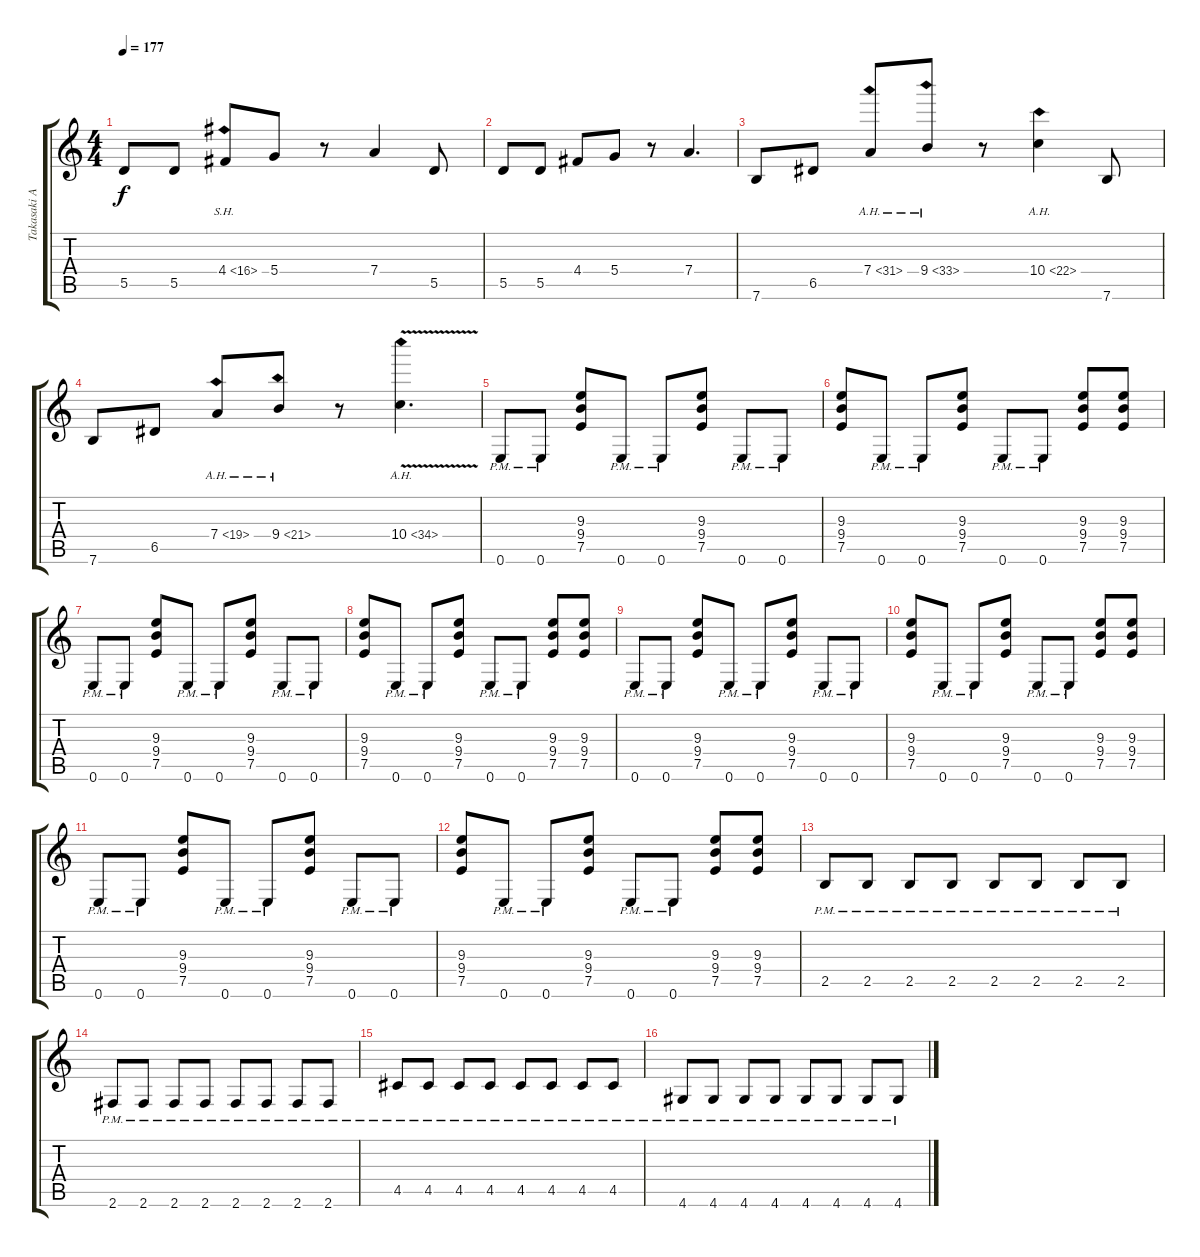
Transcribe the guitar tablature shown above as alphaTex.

\track ("Takasaki Akira II [Rythm]" "Takasaki A") {instrument distortionguitar}
\staff {score tabs}
\tuning (E4 B3 G3 D3 A2 E2) {hide}
\ts (4 4)
\tempo 177
\clef g2
\ks c
5.5.8{dy f} 5.5.8 4.4{sh 12}.8 5.4.8 r.8 7.4.4 5.5.8 |
5.5.8 5.5.8 4.4.8 5.4.8 r.8 7.4.4{d} |
7.6.8 6.5.8 7.4{ah 24}.8 9.4{ah 24}.8 r.8 10.4{ah 12}.4 7.6.8 |
7.6.8 6.5.8 7.4{ah 12}.8 9.4{ah 12}.8 r.8 10.4{ah 24 v}.4{d} |
0.6{pm}.8 0.6{pm}.8 (9.3 9.4 7.5).8 0.6{pm}.8 0.6{pm}.8 (9.3 9.4 7.5).8 0.6{pm}.8 0.6{pm}.8 |
(9.3 9.4 7.5).8 0.6{pm}.8 0.6{pm}.8 (9.3 9.4 7.5).8 0.6{pm}.8 0.6{pm}.8 (9.3 9.4 7.5).8 (9.3 9.4 7.5).8 |
0.6{pm}.8 0.6{pm}.8 (9.3 9.4 7.5).8 0.6{pm}.8 0.6{pm}.8 (9.3 9.4 7.5).8 0.6{pm}.8 0.6{pm}.8 |
(9.3 9.4 7.5).8 0.6{pm}.8 0.6{pm}.8 (9.3 9.4 7.5).8 0.6{pm}.8 0.6{pm}.8 (9.3 9.4 7.5).8 (9.3 9.4 7.5).8 |
0.6{pm}.8 0.6{pm}.8 (9.3 9.4 7.5).8 0.6{pm}.8 0.6{pm}.8 (9.3 9.4 7.5).8 0.6{pm}.8 0.6{pm}.8 |
(9.3 9.4 7.5).8 0.6{pm}.8 0.6{pm}.8 (9.3 9.4 7.5).8 0.6{pm}.8 0.6{pm}.8 (9.3 9.4 7.5).8 (9.3 9.4 7.5).8 |
0.6{pm}.8 0.6{pm}.8 (9.3 9.4 7.5).8 0.6{pm}.8 0.6{pm}.8 (9.3 9.4 7.5).8 0.6{pm}.8 0.6{pm}.8 |
(9.3 9.4 7.5).8 0.6{pm}.8 0.6{pm}.8 (9.3 9.4 7.5).8 0.6{pm}.8 0.6{pm}.8 (9.3 9.4 7.5).8 (9.3 9.4 7.5).8 |
2.5{pm}.8 2.5{pm}.8 2.5{pm}.8 2.5{pm}.8 2.5{pm}.8 2.5{pm}.8 2.5{pm}.8 2.5{pm}.8 |
2.6{pm}.8 2.6{pm}.8 2.6{pm}.8 2.6{pm}.8 2.6{pm}.8 2.6{pm}.8 2.6{pm}.8 2.6{pm}.8 |
4.5{pm}.8 4.5{pm}.8 4.5{pm}.8 4.5{pm}.8 4.5{pm}.8 4.5{pm}.8 4.5{pm}.8 4.5{pm}.8 |
4.6{pm}.8 4.6{pm}.8 4.6{pm}.8 4.6{pm}.8 4.6{pm}.8 4.6{pm}.8 4.6{pm}.8 4.6{pm}.8
